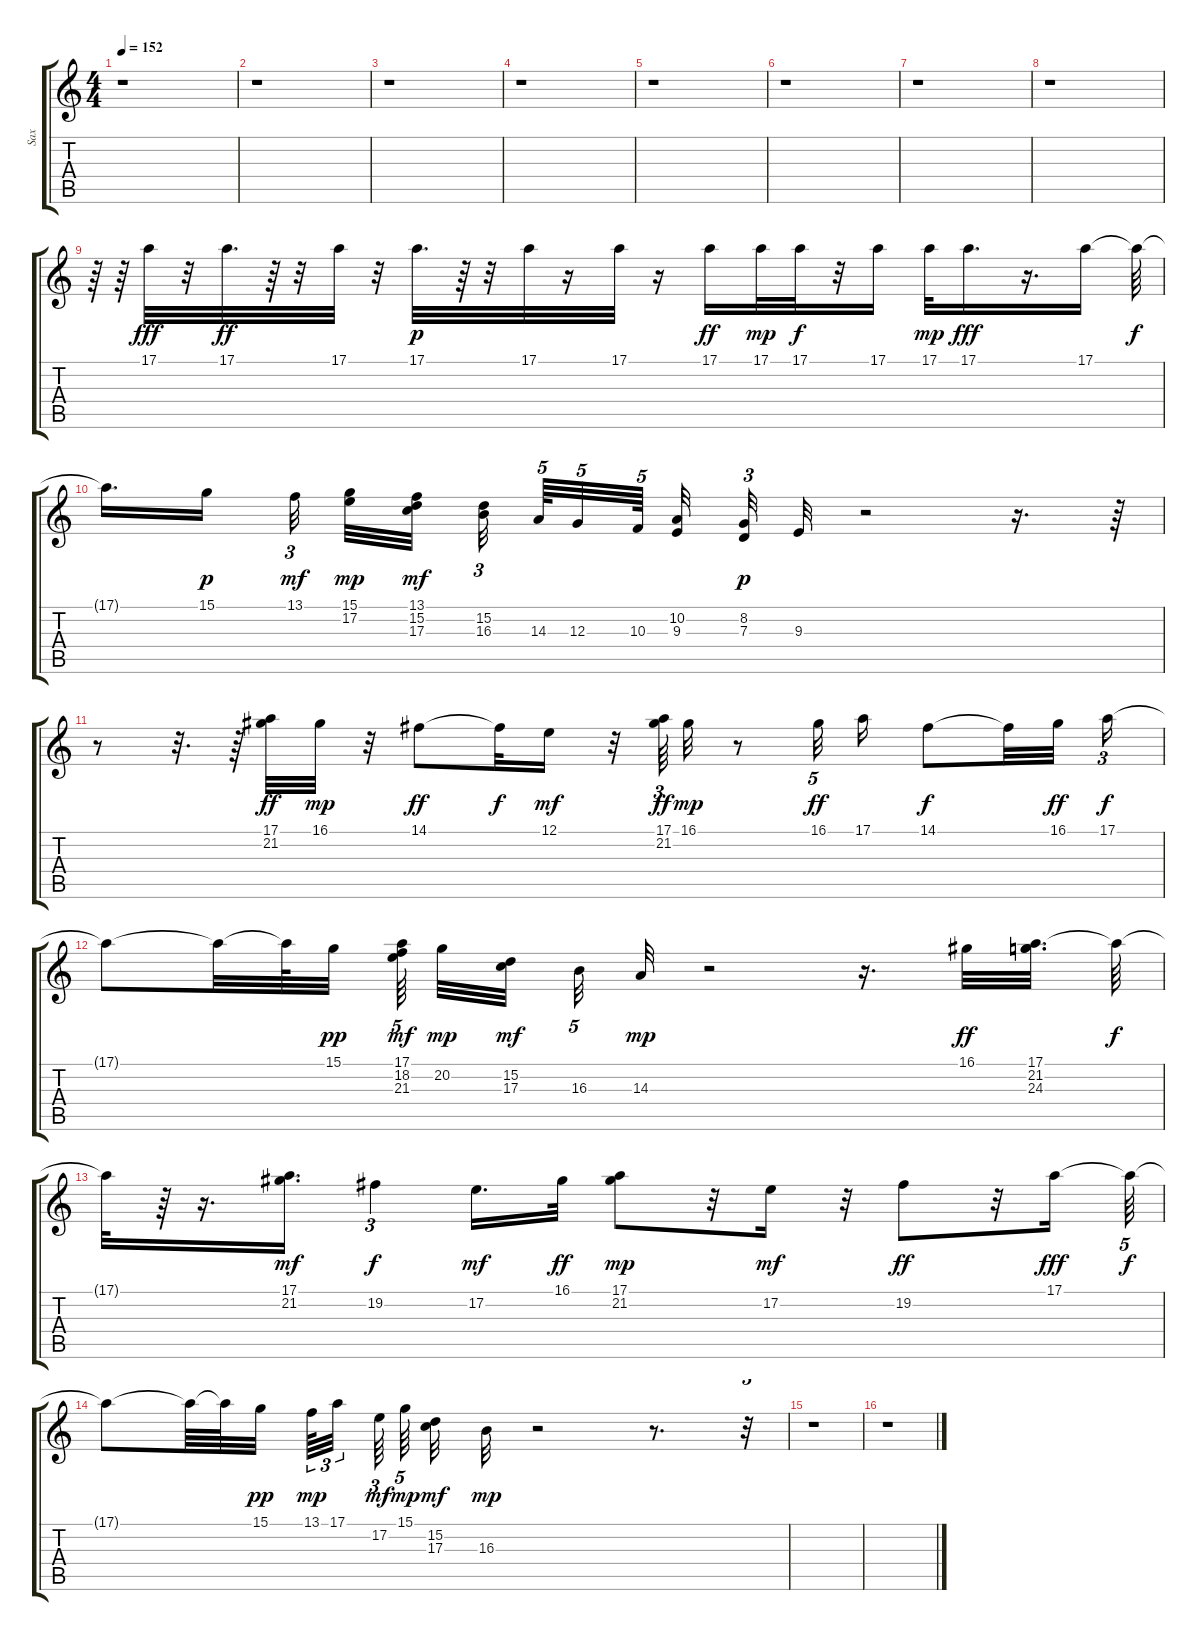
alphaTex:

\track ("Sax" "Sax") {instrument altosax}
\staff {score tabs}
\tuning (E4 B3 G3 D3 A2 E2) {hide}
\ts (4 4)
\tempo 152
\clef g2
\ks c
r.1{dy ff} |
r.1 |
r.1 |
r.1 |
r.1 |
r.1 |
r.1 |
r.1 |
r.64 r.64 17.1.32{dy fff} r.32 17.1.32{d dy ff} r.64 r.32 17.1.32 r.32 17.1.32{d dy p} r.64 r.32 17.1.32 r.16 17.1.32 r.16 17.1.16{dy ff} 17.1.32{dy mp} 17.1.32{dy f} r.32 17.1.16 17.1.32{dy mp} 17.1.16{d dy fff} r.16{d} 17.1.16 17.1{t}.64{dy f} |
17.1{t}.16{d} 15.1.16{dy p beam splitsecondary} 13.1.32{tu (3 2) dy mf beam splitsecondary} (15.1 17.2).32{dy mp} (13.1 15.2 17.3).32{dy mf beam splitsecondary} (15.2 16.3).32{tu (3 2)} 14.3.64{tu (5 4)} 12.3.32{tu (5 4)} 10.3.64{tu (5 4) beam splitsecondary} (10.2 9.3).32{beam splitsecondary} (8.2 7.3).32{tu (3 2) dy p} 9.3.32 r.2 r.16{d} r.64 |
r.8 r.32{d} r.64 (17.1 21.2).32{dy ff} 16.1.32{dy mp} r.32 14.1.8{dy ff} 14.1{t}.32{dy f} 12.1.16{dy mf} r.32 (17.1 21.2).64{tu (3 2) dy ff} 16.1.32{dy mp} r.8 16.1.32{tu (5 4) dy ff} 17.1.16 14.1.8{dy f} 14.1{t}.32 16.1.32{dy ff beam splitsecondary} 17.1.16{tu (3 2) dy f} |
17.1{t}.8 17.1{t}.32 17.1{t}.64 15.1.32{dy pp beam splitsecondary} (17.1 18.2 21.3).64{tu (5 4) dy mf beam splitsecondary} 20.2.32{dy mp} (15.2 17.3).32{dy mf} 16.3.32{tu (5 4)} 14.3.32{dy mp} r.2 r.16{d} 16.1.32{dy ff} (17.1 21.2 24.3).32{d} 17.1{t}.64{dy f} |
17.1{t}.32 r.64 r.16{d} (17.1 21.2).16{d dy mf} 19.2.4{tu (3 2) dy f} 17.2.16{d dy mf} 16.1.32{dy ff} (17.1 21.2).8{dy mp} r.32 17.2.16{dy mf} r.32 19.2.8{dy ff} r.32 17.1.16{dy fff} 17.1{t}.64{tu (5 4) dy f} |
17.1{t}.8 17.1{t}.64 17.1{t}.64 15.1.32{dy pp beam splitsecondary} 13.1.64{tu (3 2) dy mp} 17.1.32{tu (3 2) beam splitsecondary} 17.2.64{tu (3 2) dy mf} 15.1.64{tu (5 4) dy mp beam splitsecondary} (15.2 17.3).32{dy mf} 16.3.32{dy mp} r.2 r.8{d} r.32{tu (3 2)} |
r.1 |
r.1
